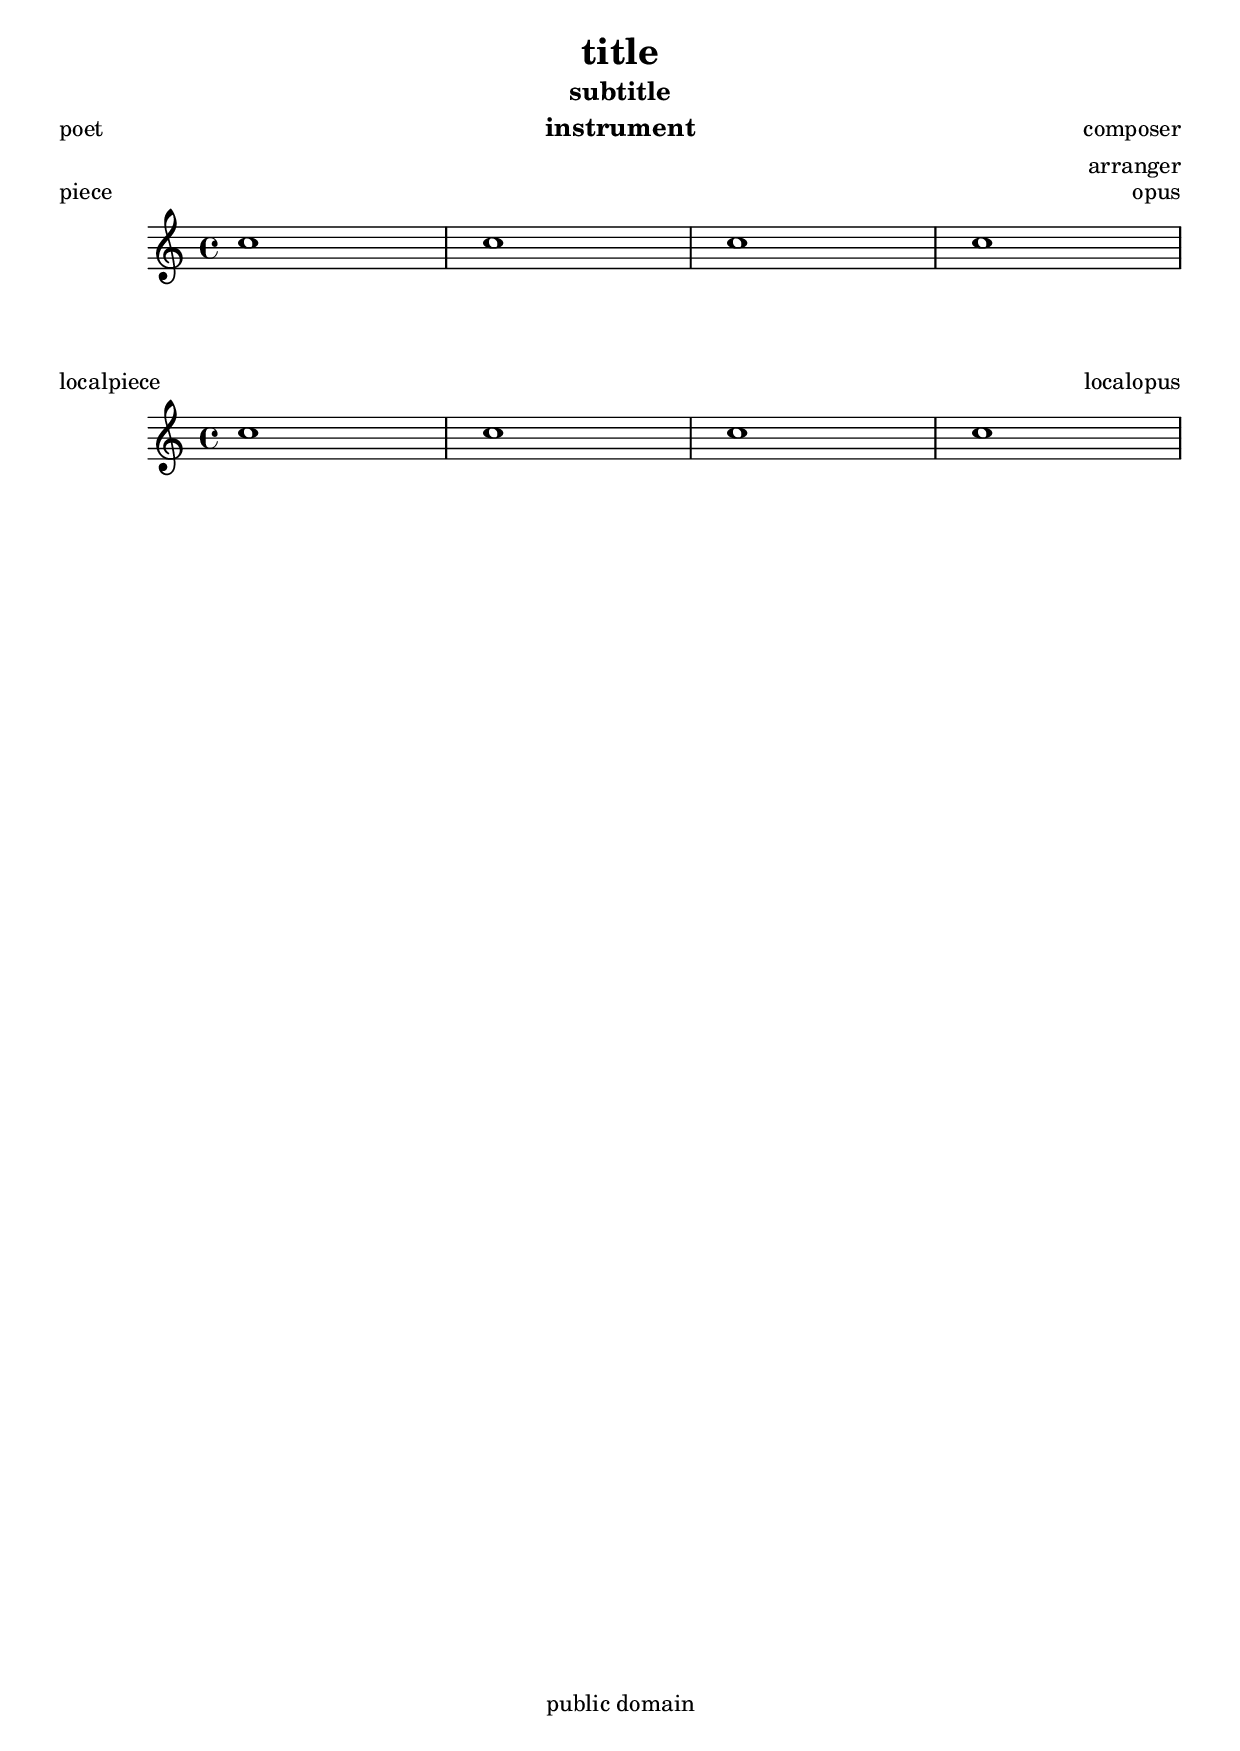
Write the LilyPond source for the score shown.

%% Do not edit this file; it is auto-generated from LSR http://lsr.dsi.unimi.it
%% This file is in the public domain.
\version "2.13.1"

\header {
  lsrtags = "text, paper-and-layout, titles"

  texidoc = "
A demonstration of all headers.

"
  doctitle = "Demonstrating all headers"
} % begin verbatim

\header {
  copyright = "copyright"
  title = "title"
  subtitle = "subtitle"
  composer = "composer"
  arranger = "arranger"
  instrument = "instrument"
  metre = "metre"
  opus = "opus"
  piece = "piece"
  poet = "poet"
  texidoc = "All header fields with special meanings."
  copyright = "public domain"
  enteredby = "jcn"
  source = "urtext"
}

\layout {
  ragged-right = ##f
}

\score {
  \relative c'' { c1 | c | c | c }
}

\score {
   \relative c'' { c1 | c | c | c }
   \header {
     title = "localtitle"
     subtitle = "localsubtitle"
     composer = "localcomposer"
     arranger = "localarranger"
     instrument = "localinstrument"
     metre = "localmetre"
     opus = "localopus"
     piece = "localpiece"
     poet = "localpoet"
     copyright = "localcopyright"
   }
}

